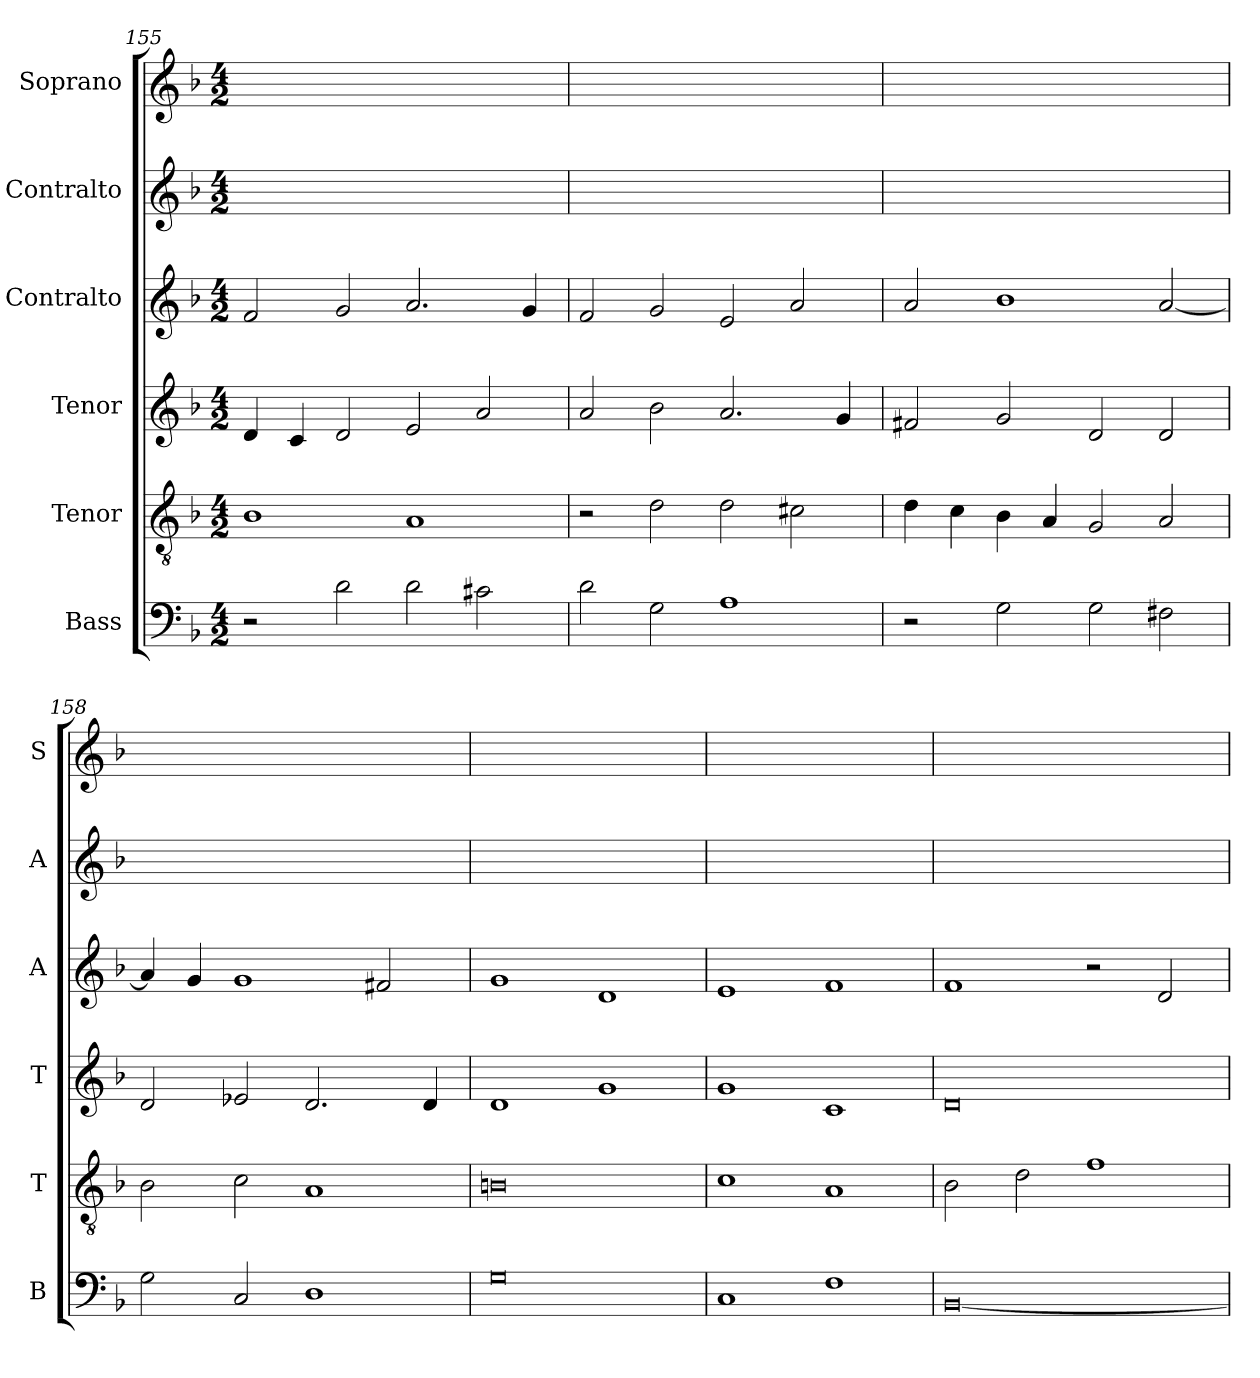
**kern	**kern	**kern	**kern	**kern	**kern
*part6	*part5	*part4	*part3	*part2	*part1
*staff6	*staff5	*staff4	*staff3	*staff2	*staff1
*I"Bass	*I"Tenor	*I"Tenor	*I"Contralto	*I"Contralto	*I"Soprano
*I'B	*I'T	*I'T	*I'A	*I'A	*I'S
*clefF4	*clefGv2	*clefG2	*clefG2	*clefG2	*clefG2
*k[b-]	*k[b-]	*k[b-]	*k[b-]	*k[b-]	*k[b-]
*G:dor	*G:dor	*G:dor	*G:dor	*G:dor	*G:dor
*M4/2	*M4/2	*M4/2	*M4/2	*M4/2	*M4/2
=155	=155	=155	=155	=155	=155
2r	1B-	4d	2f	0ryy	0ryy
.	.	4c	.	.	.
2d	.	2d	2g	.	.
2d	1A	2e	2.a	.	.
2c#X	.	2a	.	.	.
.	.	.	4g	.	.
=156	=156	=156	=156	=156	=156
2d	2r	2a	2f	0ryy	0ryy
2G	2d	2b-	2g	.	.
1A	2d	2.a	2e	.	.
.	2c#X	.	2a	.	.
.	.	4g	.	.	.
=157	=157	=157	=157	=157	=157
2r	4d	2f#X	2a	0ryy	0ryy
.	4c	.	.	.	.
2G	4B-	2g	1b-	.	.
.	4A	.	.	.	.
2G	2G	2d	.	.	.
2F#X	2A	2d	[2a	.	.
=158	=158	=158	=158	=158	=158
2G	2B-	2d	4a]	0ryy	0ryy
.	.	.	4g	.	.
2C	2c	2e-X	1g	.	.
1D	1A	2.d	.	.	.
.	.	.	2f#X	.	.
.	.	4d	.	.	.
=159	=159	=159	=159	=159	=159
0G	0Bn	1d	1g	0ryy	0ryy
.	.	1g	1d	.	.
=160	=160	=160	=160	=160	=160
1C	1c	1g	1e	0ryy	0ryy
1F	1A	1c	1f	.	.
=161	=161	=161	=161	=161	=161
[0BB-	2B-	0d	1f	0ryy	0ryy
.	2d	.	.	.	.
.	1f	.	2r	.	.
.	.	.	2d	.	.
=	=	=	=	=	=
*-	*-	*-	*-	*-	*-
